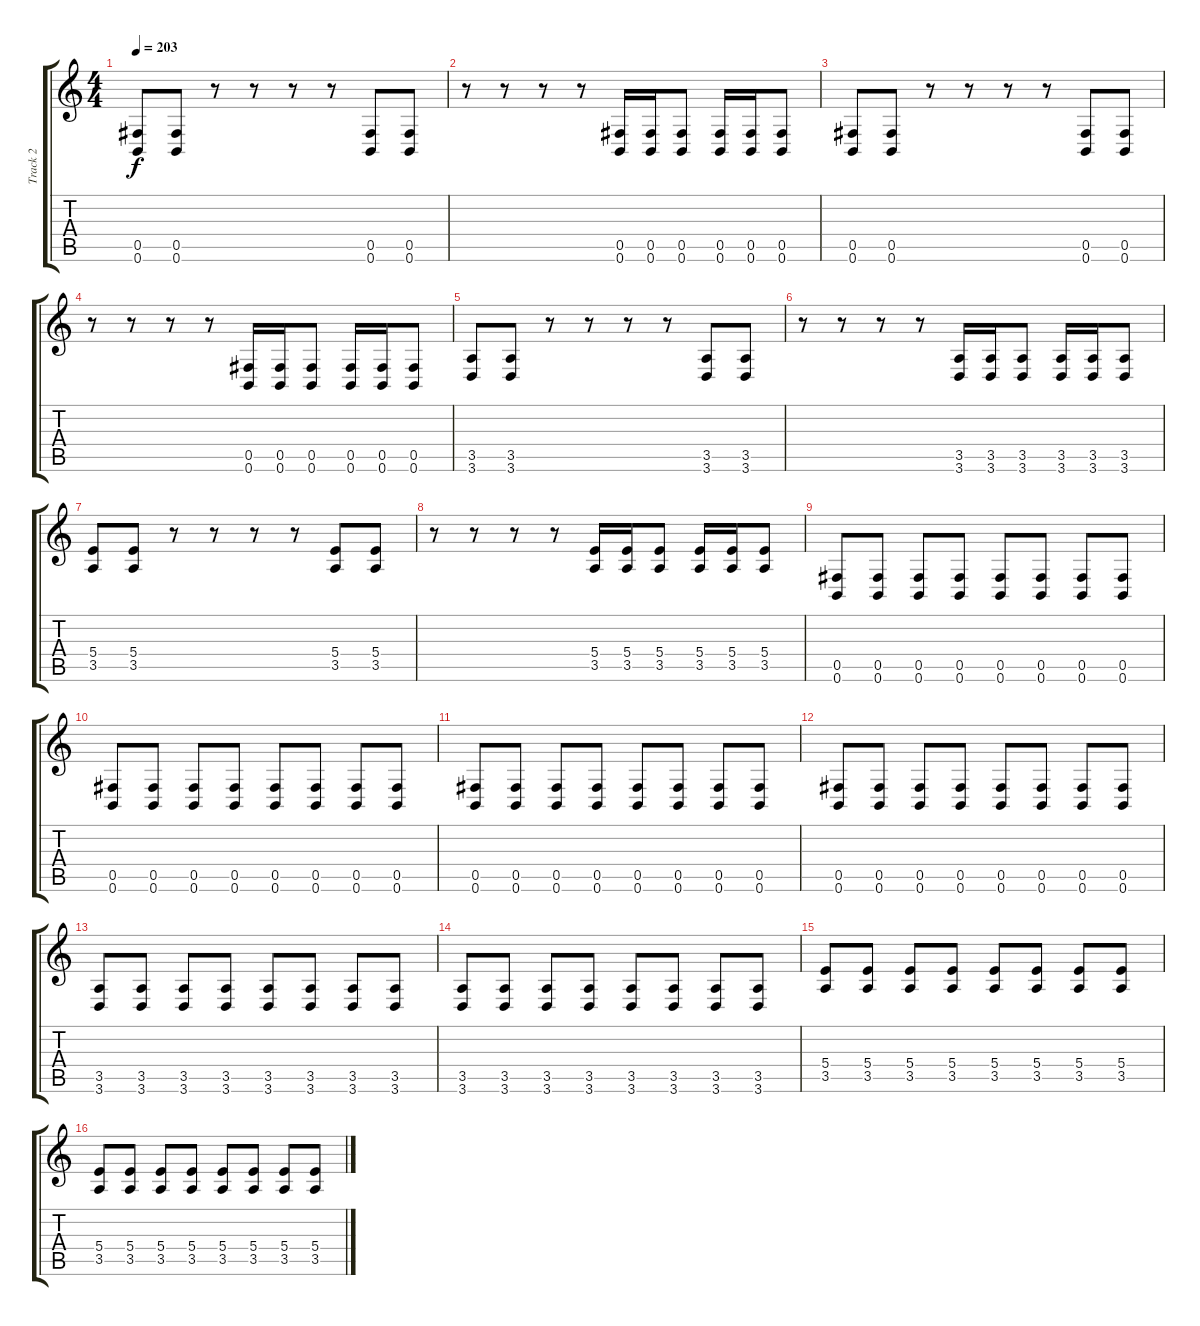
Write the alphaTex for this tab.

\track ("Track 2" "Track 2") {instrument distortionguitar}
\staff {score tabs}
\tuning (Db4 Ab3 E3 B2 Gb2 B1) {hide}
\ts (4 4)
\tempo 203
\clef g2
\ks c
(0.5 0.6).8{dy f} (0.5 0.6).8 r.8 r.8 r.8 r.8 (0.5 0.6).8 (0.5 0.6).8 |
r.8 r.8 r.8 r.8 (0.5 0.6).16 (0.5 0.6).16 (0.5 0.6).8 (0.5 0.6).16 (0.5 0.6).16 (0.5 0.6).8 |
(0.5 0.6).8 (0.5 0.6).8 r.8 r.8 r.8 r.8 (0.5 0.6).8 (0.5 0.6).8 |
r.8 r.8 r.8 r.8 (0.5 0.6).16 (0.5 0.6).16 (0.5 0.6).8 (0.5 0.6).16 (0.5 0.6).16 (0.5 0.6).8 |
(3.5 3.6).8 (3.5 3.6).8 r.8 r.8 r.8 r.8 (3.5 3.6).8 (3.5 3.6).8 |
r.8 r.8 r.8 r.8 (3.5 3.6).16 (3.5 3.6).16 (3.5 3.6).8 (3.5 3.6).16 (3.5 3.6).16 (3.5 3.6).8 |
(5.4 3.5).8 (5.4 3.5).8 r.8 r.8 r.8 r.8 (5.4 3.5).8 (5.4 3.5).8 |
r.8 r.8 r.8 r.8 (5.4 3.5).16 (5.4 3.5).16 (5.4 3.5).8 (5.4 3.5).16 (5.4 3.5).16 (5.4 3.5).8 |
(0.5 0.6).8 (0.5 0.6).8 (0.5 0.6).8 (0.5 0.6).8 (0.5 0.6).8 (0.5 0.6).8 (0.5 0.6).8 (0.5 0.6).8 |
(0.5 0.6).8 (0.5 0.6).8 (0.5 0.6).8 (0.5 0.6).8 (0.5 0.6).8 (0.5 0.6).8 (0.5 0.6).8 (0.5 0.6).8 |
(0.5 0.6).8 (0.5 0.6).8 (0.5 0.6).8 (0.5 0.6).8 (0.5 0.6).8 (0.5 0.6).8 (0.5 0.6).8 (0.5 0.6).8 |
(0.5 0.6).8 (0.5 0.6).8 (0.5 0.6).8 (0.5 0.6).8 (0.5 0.6).8 (0.5 0.6).8 (0.5 0.6).8 (0.5 0.6).8 |
(3.5 3.6).8 (3.5 3.6).8 (3.5 3.6).8 (3.5 3.6).8 (3.5 3.6).8 (3.5 3.6).8 (3.5 3.6).8 (3.5 3.6).8 |
(3.5 3.6).8 (3.5 3.6).8 (3.5 3.6).8 (3.5 3.6).8 (3.5 3.6).8 (3.5 3.6).8 (3.5 3.6).8 (3.5 3.6).8 |
(5.4 3.5).8 (5.4 3.5).8 (5.4 3.5).8 (5.4 3.5).8 (5.4 3.5).8 (5.4 3.5).8 (5.4 3.5).8 (5.4 3.5).8 |
(5.4 3.5).8 (5.4 3.5).8 (5.4 3.5).8 (5.4 3.5).8 (5.4 3.5).8 (5.4 3.5).8 (5.4 3.5).8 (5.4 3.5).8
